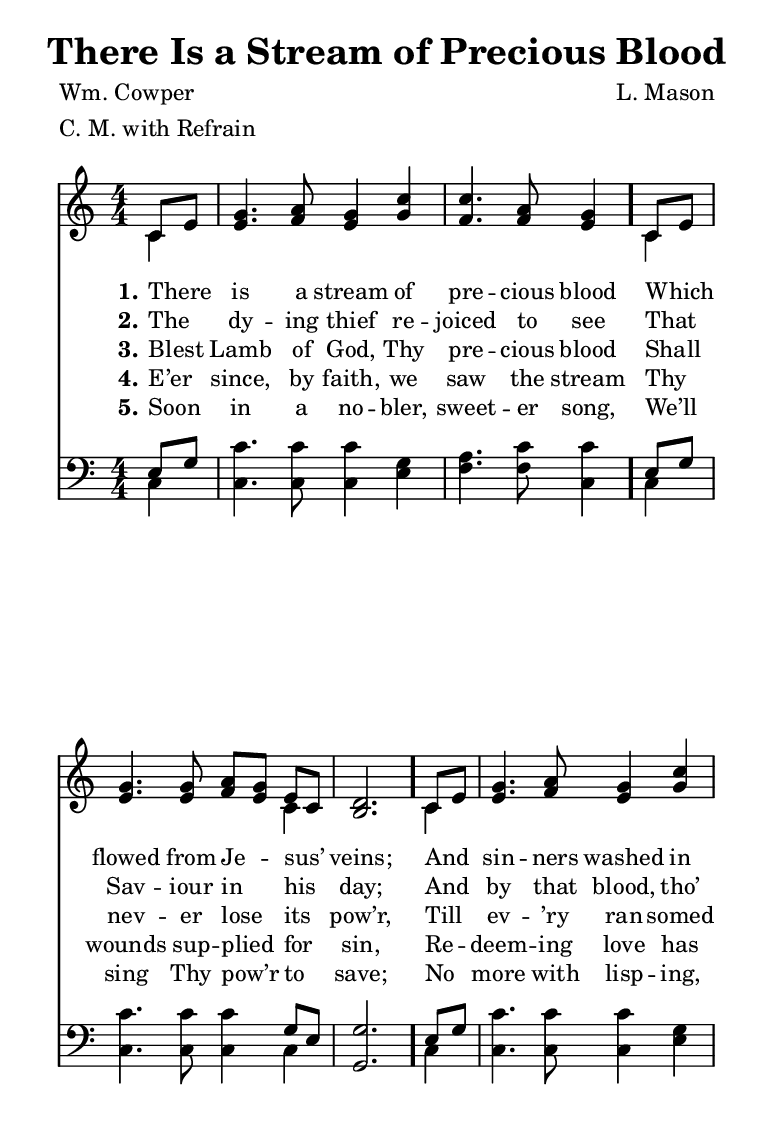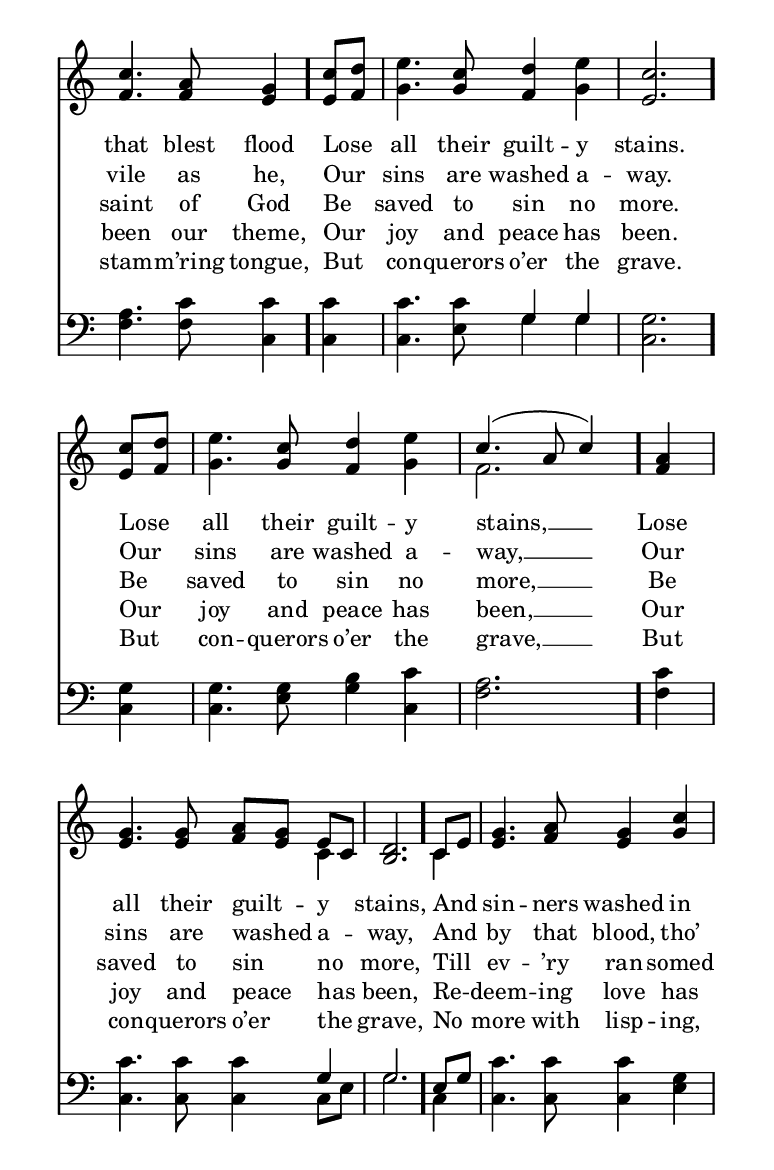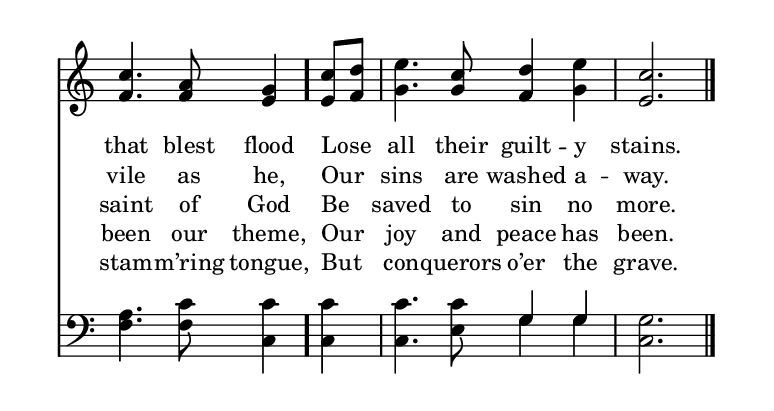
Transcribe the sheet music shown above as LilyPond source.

\include "common/global.ily"
\paper {
  \include "common/paper.ily"
}

\header{
  %gospel
  hymnnumber = "268"
  title = "There Is a Stream of Precious Blood"
  tunename = "Cowper"
  meter = "C. M. with Refrain" % or  or 8. 6. 8. 6. 6. 6. 8. 6. ; original has C. M.
  poet = "Wm. Cowper"
  composer = "L. Mason"
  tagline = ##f
}

global = {
  \include "common/overrides.ily"
  \override Staff.TimeSignature.style = #'numbered
  \time 4/4
  \override Score.MetronomeMark.transparent = ##t % hide all fermata changes too
  \tempo 4=80
  \key c \major
  \partial 4
  \autoBeamOff
}

notesSoprano = {
\global
\relative c' {

  c8[ e] | g4. a8 g4 c | c4. a8 g4
  c,8[ e] | g4. g8 a[ g] e[ c] | d2. \eogbreak
  c8[ e] | g4. a8 g4 c | c4. a8 g4
  c8[ d] | e4. c8 d4 e | c2. \eogbreak

  c8[ d] | e4. c8 d4 e | c4.( a8 c4)
  a4 | g4. g8 a8[ g] e[ c] | d2. \eogbreak
  c8[ e] | g4. a8 g4 c | c4. a8 g4
  c8[ d] | e4. c8 d4 e | c2. \eogbreak

  \bar "|."

}
}

notesAlto = {
\global
\relative e' {

  c4 | e4. f8 e4 g | f4. f8 e4
  c4 | e4. e8 f[ e] c4 | b2.
  c4 | e4. f8 e4 g | f4. f8 e4
  e8[ f] | g4. g8 f4 g | e2.

  e8[ f] | g4. g8 f4 g | f2.
  f4 | e4. e8 f8[ e] c4 | b2.
  c4 | e4. f8 e4 g | f4. f8 e4
  e8[ f] | g4. g8 f4 g | e2.

}
}

notesTenor = {
\global
\relative a {

  e8[ g] | c4. c8 c4 g | a4. c8 c4
  e,8[ g] | c4. c8 c4 g8[ e] | g2.
  e8[ g] | c4. c8 c4 g | a4. c8 c4
  c4 | c4. c8 g4 g | g2.

  g4 | g4. g8 b4 c | a2.
  c4 | c4. c8 c4 g | g2.
  e8[ g] | c4. c8 c4 g | a4. c8 c4
  c4 | c4. c8 g4 g | g2.

}
}

notesBass = {
\global
\relative f {

  c4 | c4. c8 c4 e4 | f4. f8 c4
  c4 | c4. c8 c4 c | g2.
  c4 | c4. c8 c4 e4 | f4. f8 c4
  c4 | c4. e8 g4 g | c,2.

  c4 | c4. e8 g4 c,4 | f2.
  f4 | c4. c8 c4 c8[ e] | g2.
  c,4 | c4. c8 c4 e4 | f4. f8 c4
  c4 | c4. e8 g4 g | c,2.

}
}

wordsA = \lyricmode {
\set stanza = "1."

There is a stream of pre -- cious blood \bar "."
Which flowed from Je -- sus’ veins; \bar "."
And sin -- ners washed in that blest flood \bar "."
Lose all their guilt -- y stains. \bar "."
Lose all their guilt -- y stains, __ \bar "."
Lose all their guilt -- y stains, \bar "."
And sin -- ners washed in that blest flood \bar "."
Lose all their guilt -- y stains. \bar "."

}

wordsB = \lyricmode {
\set stanza = "2."

The dy -- ing thief re -- joiced to see
That Sav -- iour in his day;
And by that blood, tho’ vile as he,
Our sins are washed a -- way.
Our sins are washed a -- way, __
Our sins are washed a -- way,
And by that blood, tho’ vile as he,
Our sins are washed a -- way.

}

wordsC = \lyricmode {
\set stanza = "3."

Blest Lamb of God, Thy pre -- cious blood
Shall nev -- er lose its pow’r,
Till ev -- ’ry ran -- somed saint of God
Be saved to sin no more.
Be saved to sin no more, __
Be saved to sin no more,
Till ev -- ’ry ran -- somed saint of God
Be saved to sin no more.

}

wordsD = \lyricmode {
\set stanza = "4."

E’er since, by faith, we saw the stream
Thy wounds sup -- plied for sin,
Re -- deem -- ing love has been our theme,
Our joy and peace has been.
Our joy and peace has been, __
Our joy and peace has been,
Re -- deem -- ing love has been our theme,
Our joy and peace has been.

}

wordsE = \lyricmode {
\set stanza = "5."

Soon in a no -- bler, sweet -- er song,
We’ll sing Thy pow’r to save;
No more with lisp -- ing, stam -- m’ring tongue,
But con -- querors o’er the grave.
But con -- querors o’er the grave, __
But con -- querors o’er the grave,
No more with lisp -- ing, stam -- m’ring tongue,
But con -- querors o’er the grave.

}

\score {
  \context ChoirStaff <<
    \context Staff = upper <<
      \set Staff.autoBeaming = ##f
      \set ChoirStaff.systemStartDelimiter = #'SystemStartBar
      \set ChoirStaff.printPartCombineTexts = ##f
      \partcombine #'(2 . 11) \notesSoprano \notesAlto
      \context NullVoice = sopranos { \voiceOne << \notesSoprano >> }
      \context Lyrics = one   \lyricsto sopranos \wordsA
      \context Lyrics = two   \lyricsto sopranos \wordsB
      \context Lyrics = three \lyricsto sopranos \wordsC
      \context Lyrics = four  \lyricsto sopranos \wordsD
      \context Lyrics = five  \lyricsto sopranos \wordsE
    >>
    \context Staff = men <<
      \set Staff.autoBeaming = ##f
      \clef bass
      \set ChoirStaff.printPartCombineTexts = ##f
      \partcombine #'(2 . 11) \notesTenor \notesBass
    >>
  >>
  \layout {
    \include "common/layout.ily"
  }
  #(cond ((ly:get-option 'eog-midi-permitted) #{ \midi{
    \include "common/midi.ily"
  } #}))
}

\version "2.19.49"  % necessary for upgrading to future LilyPond versions.

% vi:set et ts=2 sw=2 ai nocindent syntax=lilypond:
